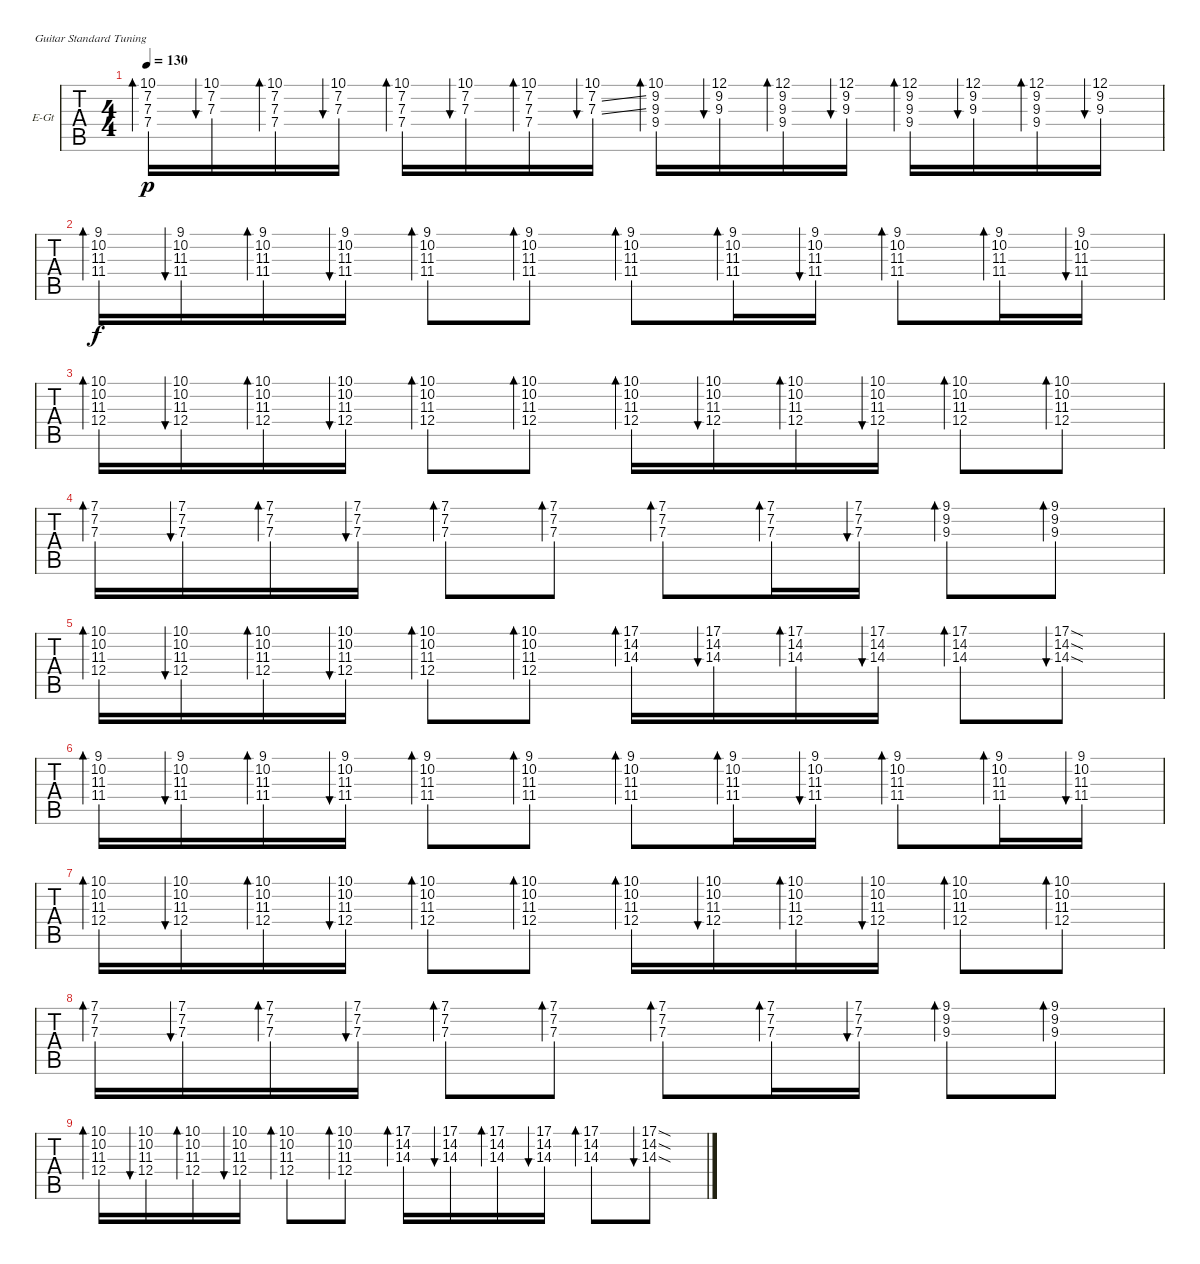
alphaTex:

\bracketExtendMode groupsimilarinstruments
\firstSystemTrackNameOrientation horizontal
\otherSystemsTrackNameOrientation horizontal
\track ("Rithm Guitar" "E-Gt") {instrument electricguitarclean}
\staff {tabs}
\tuning (E4 B3 G3 D3 A2 E2)
\ts (4 4)
\tempo 130
\clef g2
\ks f#minor
(7.3 7.4 7.2 10.1).16{bd 57 dy p} (7.3 7.2 10.1).16{bu 57} (7.3 7.4 7.2 10.1).16{bd 57} (7.3 7.2 10.1).16{bu 57} (7.3 7.4 7.2 10.1).16{bd 57} (7.3 7.2 10.1).16{bu 57} (7.3 7.4 7.2 10.1).16{bd 57} (7.3{ss} 7.2{ss} 10.1).16{bu 57} (9.3 9.4 9.2 10.1).16{bd 57} (9.3 9.2 12.1).16{bu 57} (9.3 9.4 9.2 12.1).16{bd 57} (9.3 9.2 12.1).16{bu 57} (9.3 9.4 9.2 12.1).16{bd 57} (9.3 9.2 12.1).16{bu 57} (9.3 9.4 9.2 12.1).16{bd 57} (9.3 9.2 12.1).16{bu 57} |
(9.1 10.2 11.3 11.4).16{bd 60 dy f} (9.1 10.2 11.3 11.4).16{bu 60} (9.1 10.2 11.3 11.4).16{bd 59} (9.1 10.2 11.3 11.4).16{bu 60} (9.1 10.2 11.3 11.4).8{bd 59} (9.1 10.2 11.3 11.4).8{bd 59} (9.1 10.2 11.3 11.4).8{bd 59} (9.1 10.2 11.3 11.4).16{bd 59} (9.1 10.2 11.3 11.4).16{bu 60} (9.1 10.2 11.3 11.4).8{bd 59} (9.1 10.2 11.3 11.4).16{bd 59} (9.1 10.2 11.3 11.4).16{bu 60} |
(10.1 10.2 11.3 12.4).16{bd 60} (10.1 10.2 11.3 12.4).16{bu 60} (10.1 10.2 11.3 12.4).16{bd 60} (10.1 10.2 11.3 12.4).16{bu 60} (10.1 10.2 11.3 12.4).8{bd 60} (10.1 10.2 11.3 12.4).8{bd 60} (10.1 10.2 11.3 12.4).16{bd 60} (10.1 10.2 11.3 12.4).16{bu 60} (10.1 10.2 11.3 12.4).16{bd 60} (10.1 10.2 11.3 12.4).16{bu 60} (10.1 10.2 11.3 12.4).8{bd 60} (10.1 10.2 11.3 12.4).8{bd 60} |
(7.1 7.2 7.3).16{bd 60} (7.1 7.2 7.3).16{bu 60} (7.1 7.2 7.3).16{bd 60} (7.1 7.2 7.3).16{bu 60} (7.1 7.2 7.3).8{bd 60} (7.1 7.2 7.3).8{bd 60} (7.1 7.2 7.3).8{bd 60} (7.2 7.3 7.1).16{bd 60} (7.1 7.2 7.3).16{bu 60} (9.1 9.2 9.3).8{bd 60} (9.1 9.2 9.3).8{bd 60} |
(10.1 10.2 11.3 12.4).16{bd 60} (10.1 10.2 11.3 12.4).16{bu 60} (10.1 10.2 11.3 12.4).16{bd 60} (10.1 10.2 11.3 12.4).16{bu 60} (10.1 10.2 11.3 12.4).8{bd 60} (10.1 10.2 11.3 12.4).8{bd 60} (17.1 14.2 14.3).16{bd 60} (17.1 14.2 14.3).16{bu 60} (17.1 14.2 14.3).16{bd 60} (17.1 14.2 14.3).16{bu 60} (17.1 14.2 14.3).8{bd 60} (17.1{sod} 14.2{sod} 14.3{sod}).8{bu 60} |
(9.1 10.2 11.3 11.4).16{bd 60} (9.1 10.2 11.3 11.4).16{bu 60} (9.1 10.2 11.3 11.4).16{bd 59} (9.1 10.2 11.3 11.4).16{bu 60} (9.1 10.2 11.3 11.4).8{bd 59} (9.1 10.2 11.3 11.4).8{bd 59} (9.1 10.2 11.3 11.4).8{bd 59} (9.1 10.2 11.3 11.4).16{bd 59} (9.1 10.2 11.3 11.4).16{bu 60} (9.1 10.2 11.3 11.4).8{bd 59} (9.1 10.2 11.3 11.4).16{bd 59} (9.1 10.2 11.3 11.4).16{bu 60} |
(10.1 10.2 11.3 12.4).16{bd 60} (10.1 10.2 11.3 12.4).16{bu 60} (10.1 10.2 11.3 12.4).16{bd 60} (10.1 10.2 11.3 12.4).16{bu 60} (10.1 10.2 11.3 12.4).8{bd 60} (10.1 10.2 11.3 12.4).8{bd 60} (10.1 10.2 11.3 12.4).16{bd 60} (10.1 10.2 11.3 12.4).16{bu 60} (10.1 10.2 11.3 12.4).16{bd 60} (10.1 10.2 11.3 12.4).16{bu 60} (10.1 10.2 11.3 12.4).8{bd 60} (10.1 10.2 11.3 12.4).8{bd 60} |
(7.1 7.2 7.3).16{bd 60} (7.1 7.2 7.3).16{bu 60} (7.1 7.2 7.3).16{bd 60} (7.1 7.2 7.3).16{bu 60} (7.1 7.2 7.3).8{bd 60} (7.1 7.2 7.3).8{bd 60} (7.1 7.2 7.3).8{bd 60} (7.2 7.3 7.1).16{bd 60} (7.1 7.2 7.3).16{bu 60} (9.1 9.2 9.3).8{bd 60} (9.1 9.2 9.3).8{bd 60} |
(10.1 10.2 11.3 12.4).16{bd 60} (10.1 10.2 11.3 12.4).16{bu 60} (10.1 10.2 11.3 12.4).16{bd 60} (10.1 10.2 11.3 12.4).16{bu 60} (10.1 10.2 11.3 12.4).8{bd 60} (10.1 10.2 11.3 12.4).8{bd 60} (17.1 14.2 14.3).16{bd 60} (17.1 14.2 14.3).16{bu 60} (17.1 14.2 14.3).16{bd 60} (17.1 14.2 14.3).16{bu 60} (17.1 14.2 14.3).8{bd 60} (17.1{sod} 14.2{sod} 14.3{sod}).8{bu 60}
